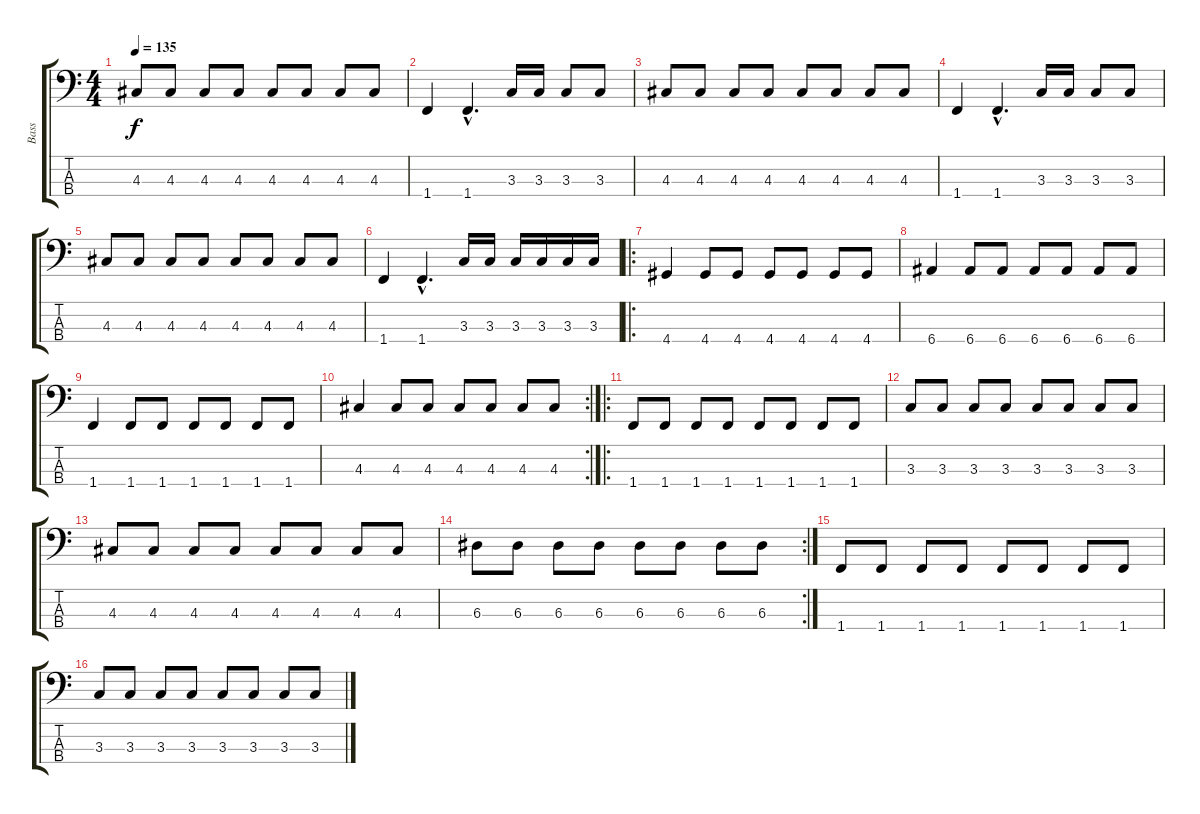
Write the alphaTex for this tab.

\track ("Bass" "Bass") {instrument electricbassfinger}
\staff {score tabs}
\tuning (G2 D2 A1 E1) {hide}
\ts (4 4)
\tempo 135
\clef f4
\ks c
4.3.8{dy f} 4.3.8 4.3.8 4.3.8 4.3.8 4.3.8 4.3.8 4.3.8 |
1.4.4 1.4{hac}.4{d} 3.3.16 3.3.16 3.3.8 3.3.8 |
4.3.8 4.3.8 4.3.8 4.3.8 4.3.8 4.3.8 4.3.8 4.3.8 |
1.4.4 1.4{hac}.4{d} 3.3.16 3.3.16 3.3.8 3.3.8 |
4.3.8 4.3.8 4.3.8 4.3.8 4.3.8 4.3.8 4.3.8 4.3.8 |
1.4.4 1.4{hac}.4{d} 3.3.16 3.3.16 3.3.16 3.3.16 3.3.16 3.3.16 |
\ro
4.4.4 4.4.8 4.4.8 4.4.8 4.4.8 4.4.8 4.4.8 |
6.4.4 6.4.8 6.4.8 6.4.8 6.4.8 6.4.8 6.4.8 |
1.4.4 1.4.8 1.4.8 1.4.8 1.4.8 1.4.8 1.4.8 |
\rc 2
4.3.4 4.3.8 4.3.8 4.3.8 4.3.8 4.3.8 4.3.8 |
\ro
1.4.8 1.4.8 1.4.8 1.4.8 1.4.8 1.4.8 1.4.8 1.4.8 |
3.3.8 3.3.8 3.3.8 3.3.8 3.3.8 3.3.8 3.3.8 3.3.8 |
4.3.8 4.3.8 4.3.8 4.3.8 4.3.8 4.3.8 4.3.8 4.3.8 |
\rc 2
6.3.8 6.3.8 6.3.8 6.3.8 6.3.8 6.3.8 6.3.8 6.3.8 |
1.4.8 1.4.8 1.4.8 1.4.8 1.4.8 1.4.8 1.4.8 1.4.8 |
3.3.8 3.3.8 3.3.8 3.3.8 3.3.8 3.3.8 3.3.8 3.3.8
